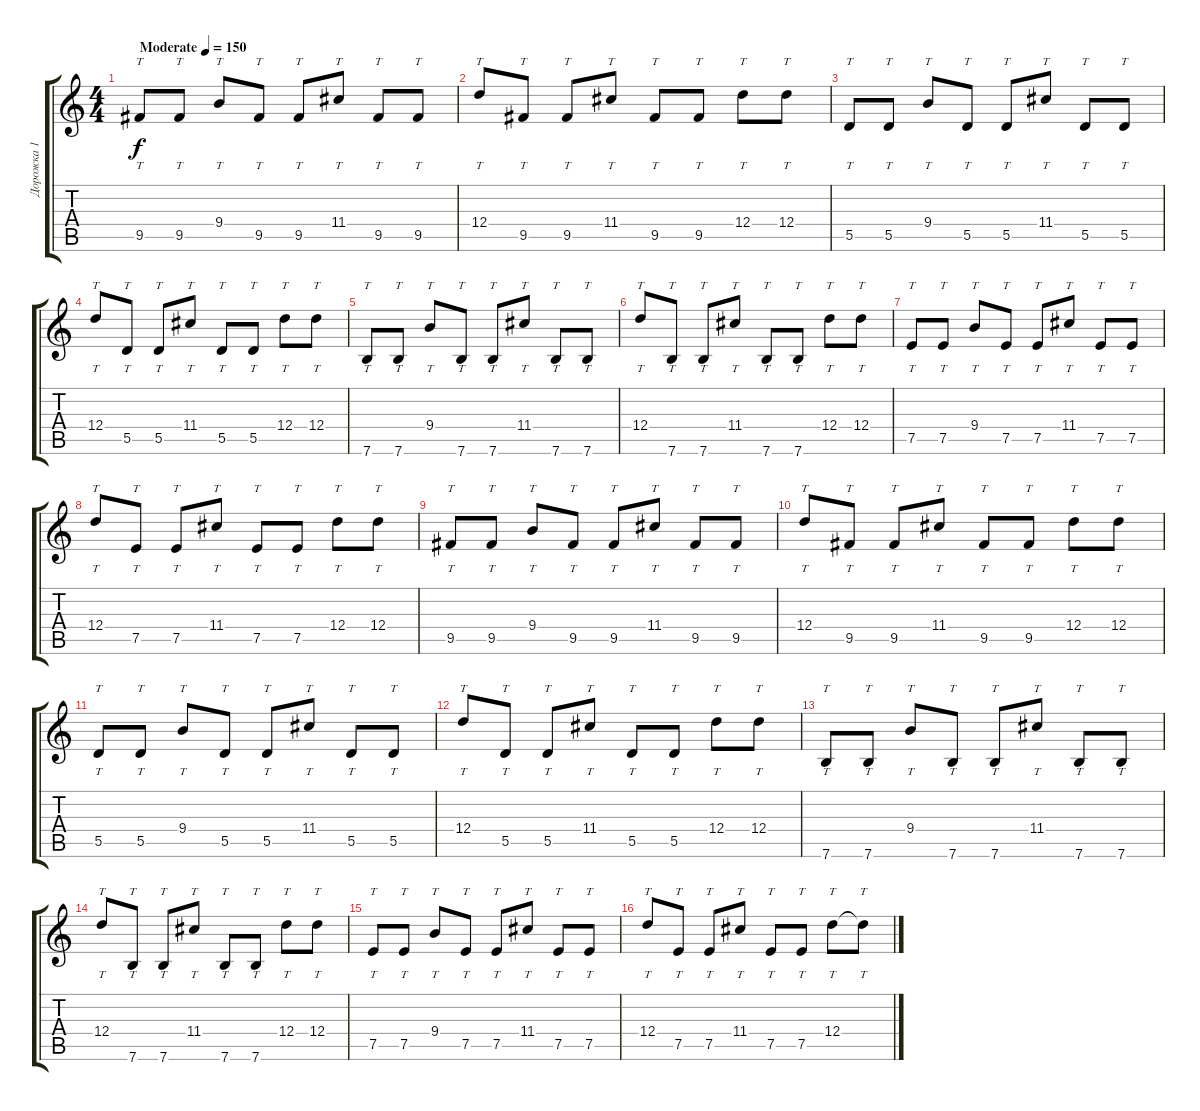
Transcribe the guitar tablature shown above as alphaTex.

\track ("Дорожка 1" "Дорожка 1") {instrument distortionguitar}
\staff {score tabs}
\tuning (E4 B3 G3 D3 A2 E2) {hide}
\ts (4 4)
\tempo (150 "Moderate")
\clef g2
\ks c
9.5.8{tt dy f instrument distortionguitar} 9.5.8{tt} 9.4.8{tt} 9.5.8{tt} 9.5.8{tt} 11.4.8{tt} 9.5.8{tt} 9.5.8{tt} |
12.4.8{tt} 9.5.8{tt} 9.5.8{tt} 11.4.8{tt} 9.5.8{tt} 9.5.8{tt} 12.4.8{tt} 12.4.8{tt} |
5.5.8{tt} 5.5.8{tt} 9.4.8{tt} 5.5.8{tt} 5.5.8{tt} 11.4.8{tt} 5.5.8{tt} 5.5.8{tt} |
12.4.8{tt} 5.5.8{tt} 5.5.8{tt} 11.4.8{tt} 5.5.8{tt} 5.5.8{tt} 12.4.8{tt} 12.4.8{tt} |
7.6.8{tt} 7.6.8{tt} 9.4.8{tt} 7.6.8{tt} 7.6.8{tt} 11.4.8{tt} 7.6.8{tt} 7.6.8{tt} |
12.4.8{tt} 7.6.8{tt} 7.6.8{tt} 11.4.8{tt} 7.6.8{tt} 7.6.8{tt} 12.4.8{tt} 12.4.8{tt} |
7.5.8{tt} 7.5.8{tt} 9.4.8{tt} 7.5.8{tt} 7.5.8{tt} 11.4.8{tt} 7.5.8{tt} 7.5.8{tt} |
12.4.8{tt} 7.5.8{tt} 7.5.8{tt} 11.4.8{tt} 7.5.8{tt} 7.5.8{tt} 12.4.8{tt} 12.4.8{tt} |
9.5.8{tt} 9.5.8{tt} 9.4.8{tt} 9.5.8{tt} 9.5.8{tt} 11.4.8{tt} 9.5.8{tt} 9.5.8{tt} |
12.4.8{tt} 9.5.8{tt} 9.5.8{tt} 11.4.8{tt} 9.5.8{tt} 9.5.8{tt} 12.4.8{tt} 12.4.8{tt} |
5.5.8{tt} 5.5.8{tt} 9.4.8{tt} 5.5.8{tt} 5.5.8{tt} 11.4.8{tt} 5.5.8{tt} 5.5.8{tt} |
12.4.8{tt} 5.5.8{tt} 5.5.8{tt} 11.4.8{tt} 5.5.8{tt} 5.5.8{tt} 12.4.8{tt} 12.4.8{tt} |
7.6.8{tt} 7.6.8{tt} 9.4.8{tt} 7.6.8{tt} 7.6.8{tt} 11.4.8{tt} 7.6.8{tt} 7.6.8{tt} |
12.4.8{tt} 7.6.8{tt} 7.6.8{tt} 11.4.8{tt} 7.6.8{tt} 7.6.8{tt} 12.4.8{tt} 12.4.8{tt} |
7.5.8{tt} 7.5.8{tt} 9.4.8{tt} 7.5.8{tt} 7.5.8{tt} 11.4.8{tt} 7.5.8{tt} 7.5.8{tt} |
12.4.8{tt} 7.5.8{tt} 7.5.8{tt} 11.4.8{tt} 7.5.8{tt} 7.5.8{tt} 12.4.8{tt} 12.4{t}.8{tt}
